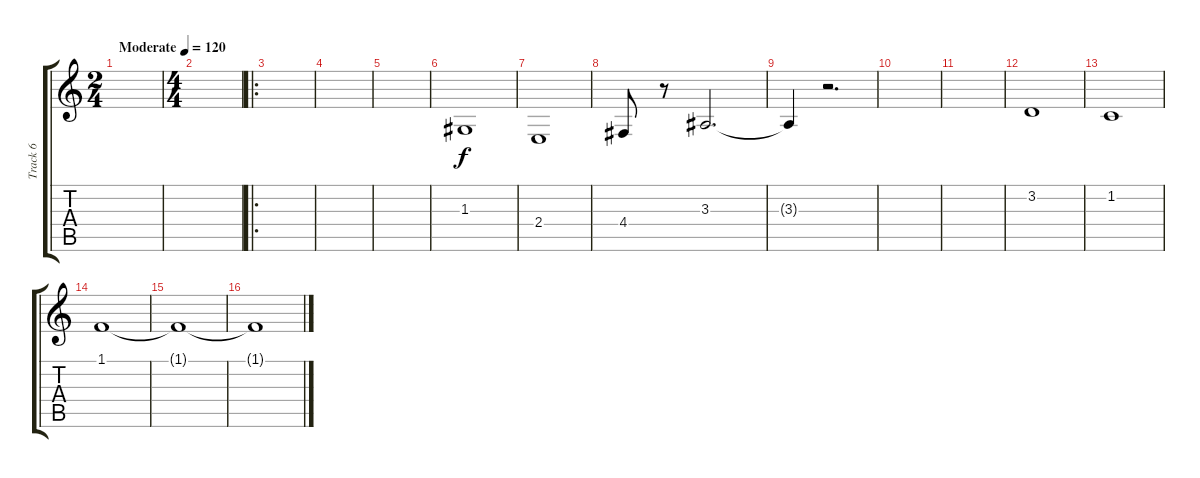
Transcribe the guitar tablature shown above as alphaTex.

\track ("Track 6" "Track 6") {instrument bassoon}
\staff {score tabs}
\tuning (E4 B3 G3 D3 A2 E2) {hide}
\ts (2 4)
\tempo (120 "Moderate")
\clef g2
\ks c
|
\ts (4 4)
|
\ro
|
|
|
1.3.1 |
2.4.1 |
4.4.8 r.8 3.3.2{d} |
3.3{t}.4 r.2{d} |
|
|
3.2.1 |
1.2.1 |
1.1.1 |
1.1{t}.1 |
1.1{t}.1
